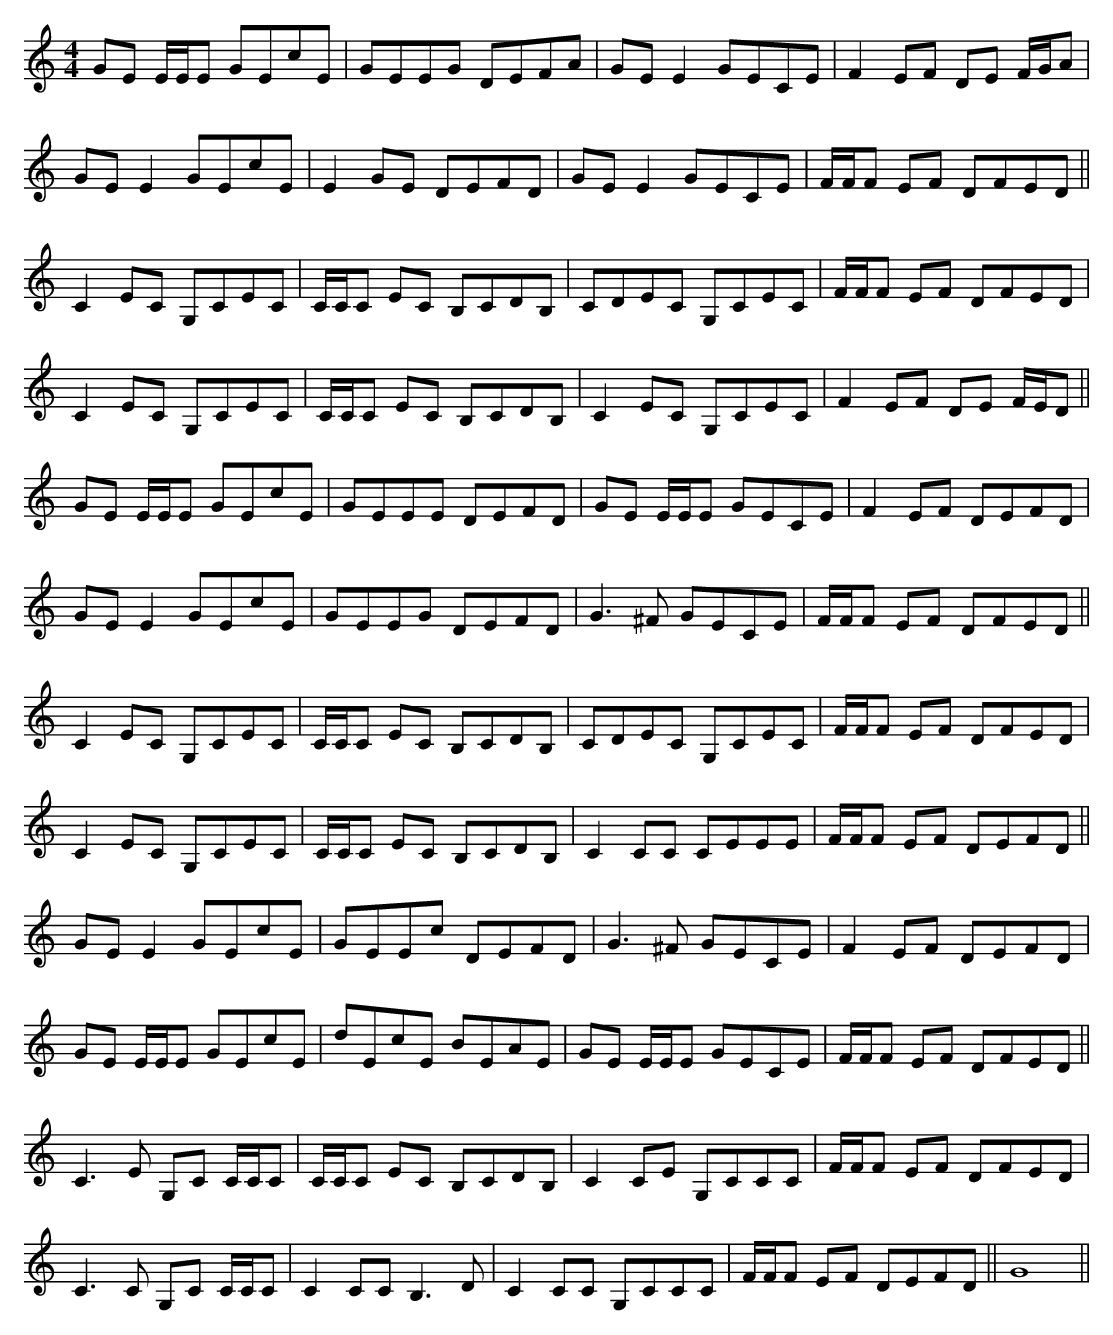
X:1
M:4/4
K:C
GE E/E/E GEcE|GEEG DEFA|GE E2 GECE|F2 EF DE F/G/A|
GE E2 GEcE|E2 GE DEFD|GE E2 GECE|F/F/F EF DFED||
C2 EC G,CEC|C/C/C EC B,CDB,|CDEC G,CEC|F/F/F EF DFED|
C2 EC G,CEC|C/C/C EC B,CDB,|C2 EC G,CEC|F2 EF DE F/E/D||
GE E/E/E GEcE|GEEE DEFD|GE E/E/E GECE|F2 EF DEFD|
GE E2 GEcE|GEEG DEFD|G3 ^F GECE|F/F/F EF DFED||
C2 EC G,CEC|C/C/C EC B,CDB,|CDEC G,CEC|F/F/F EF DFED|
C2 EC G,CEC|C/C/C EC B,CDB,|C2 CC CEEE|F/F/F EF DEFD||
GE E2 GEcE|GEEc DEFD|G3 ^F GECE|F2 EF DEFD|
GE E/E/E GEcE|dEcE BEAE|GE E/E/E GECE|F/F/F EF DFED||
C3 E G,C C/C/C|C/C/C EC B,CDB,|C2 CE G,CCC|F/F/F EF DFED|
C3 C G,C C/C/C|C2 CC B,3 D|C2 CC G,CCC|F/F/F EF DEFD||G8||
